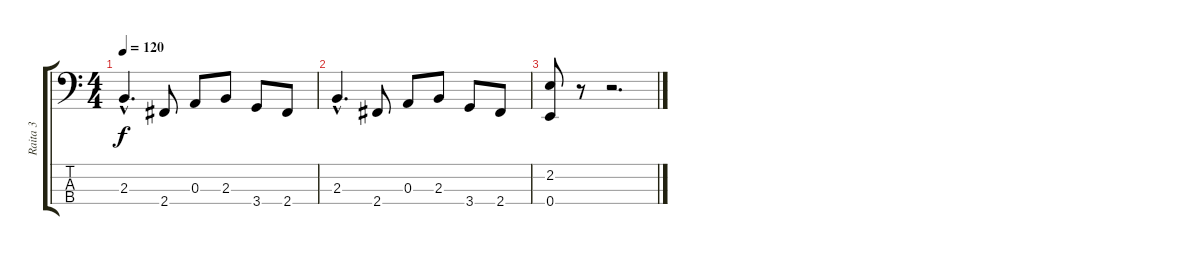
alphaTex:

\track ("Raita 3" "Raita 3") {instrument electricbasspick}
\staff {score tabs}
\tuning (G2 D2 A1 E1) {hide}
\ts (4 4)
\tempo 120
\clef f4
\ks c
2.3{hac}.4{d dy f} 2.4.8 0.3.8 2.3.8 3.4.8 2.4.8 |
2.3{hac}.4{d} 2.4.8 0.3.8 2.3.8 3.4.8 2.4.8 |
(2.2 0.4).8 r.8 r.2{d}
